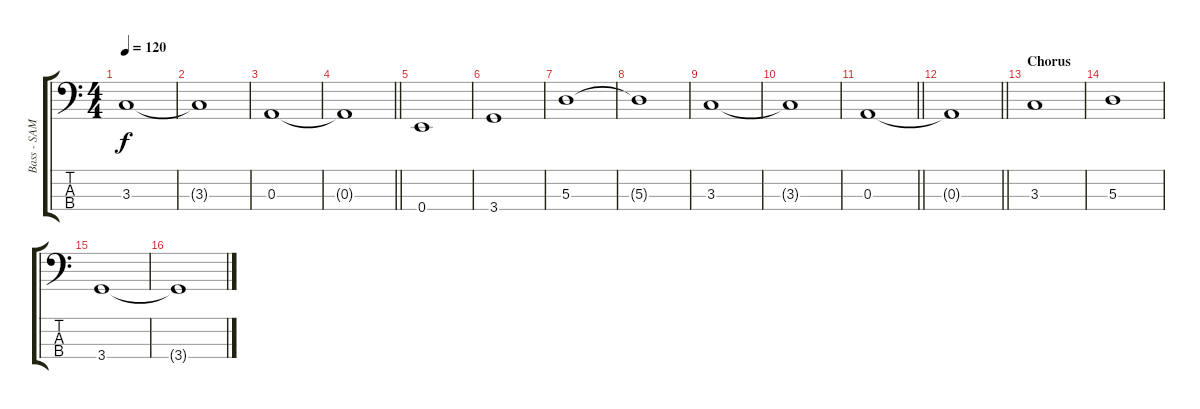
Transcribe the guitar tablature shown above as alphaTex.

\track ("Bass - SAM" "Bass - SAM") {instrument acousticbass}
\staff {score tabs}
\tuning (G2 D2 A1 E1) {hide}
\ts (4 4)
\tempo 120
\clef f4
\ks c
3.3.1{dy f} |
3.3{t}.1 |
0.3.1 |
\barLineRight lightlight
0.3{t}.1 |
0.4.1 |
3.4.1 |
5.3.1 |
5.3{t}.1 |
3.3.1 |
3.3{t}.1 |
\barLineRight lightlight
0.3.1 |
\barLineRight lightlight
0.3{t}.1 |
\section ("" "Chorus")
3.3.1 |
5.3.1 |
3.4.1 |
3.4{t}.1
